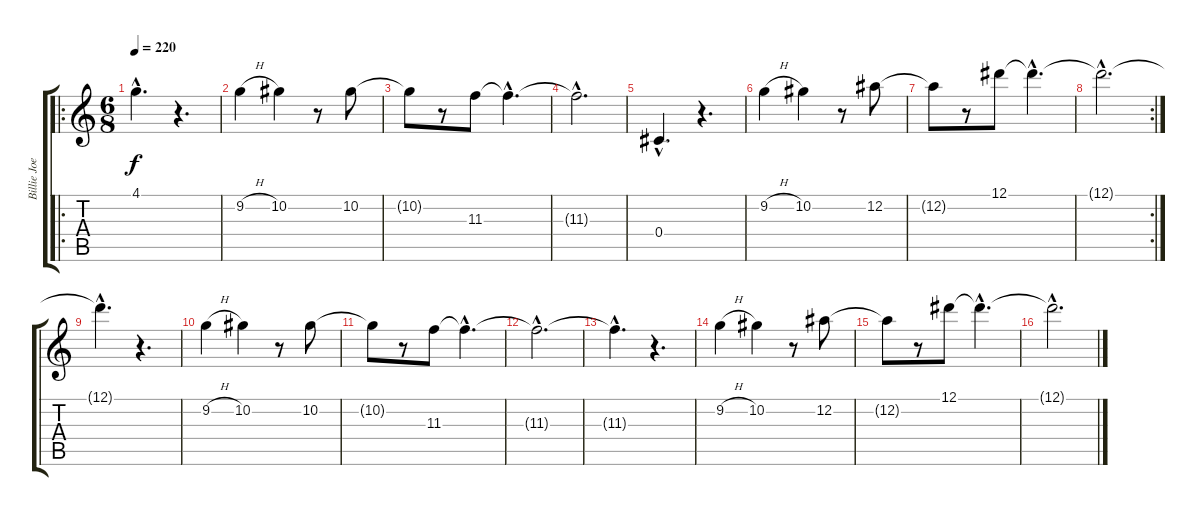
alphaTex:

\track ("Billie Joe Guitar" "Billie Joe") {instrument distortionguitar}
\staff {score tabs}
\tuning (Eb4 Bb3 Gb3 Db3 Ab2 Eb2) {hide}
\ro
\ts (6 8)
\tempo 220
\clef g2
\ks c
4.1{hac t}.4{d dy f} r.4{d} |
9.2{h}.4{volume 11} 10.2.4 r.8 10.2.8 |
10.2{t}.8 r.8 11.3.8 11.3{hac t}.4{d} |
11.3{hac t}.2{d} |
0.4{hac}.4{d} r.4{d} |
9.2{h}.4 10.2.4 r.8 12.2.8 |
12.2{t}.8 r.8 12.1.8 12.1{hac t}.4{d} |
\rc 2
12.1{hac t}.2{d} |
12.1{hac t}.4{d} r.4{d} |
9.2{h}.4 10.2.4 r.8 10.2.8 |
10.2{t}.8 r.8 11.3.8 11.3{hac t}.4{d} |
11.3{hac t}.2{d} |
11.3{hac t}.4{d} r.4{d} |
9.2{h}.4 10.2.4 r.8 12.2.8 |
12.2{t}.8 r.8 12.1.8 12.1{hac t}.4{d} |
12.1{hac t}.2{d}
